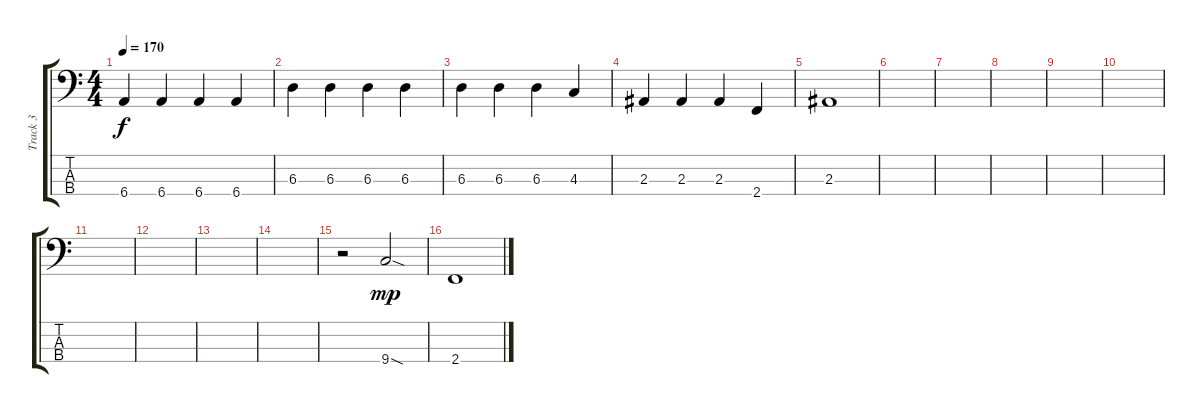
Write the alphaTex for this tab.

\track ("Track 3" "Track 3") {instrument electricbassfinger}
\staff {score tabs}
\tuning (Gb2 Db2 Ab1 Eb1) {hide}
\ts (4 4)
\tempo 170
\clef f4
\ks c
6.4.4{dy f} 6.4.4 6.4.4 6.4.4 |
6.3.4 6.3.4 6.3.4 6.3.4 |
6.3.4 6.3.4 6.3.4 4.3.4 |
2.3.4 2.3.4 2.3.4 2.4.4 |
2.3.1 |
|
|
|
|
|
|
|
|
|
r.2 9.4{sod}.2{dy mp} |
2.4.1
